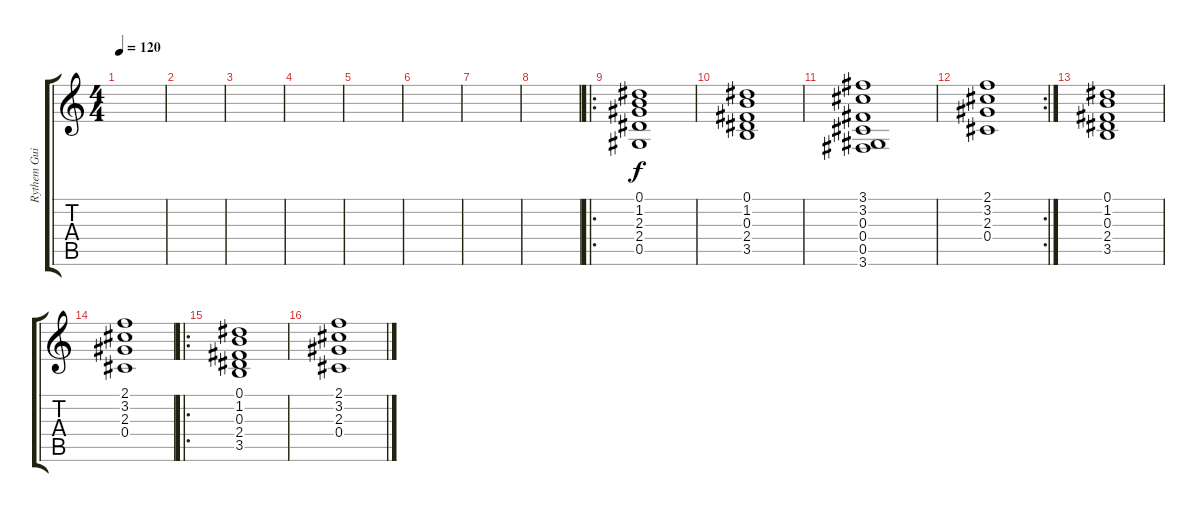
\track ("Rythem Guitar" "Rythem Gui") {instrument overdrivenguitar}
\staff {score tabs}
\tuning (Eb4 Bb3 Gb3 Db3 Ab2 Eb2) {hide}
\ts (4 4)
\tempo 120
\clef g2
\ks c
|
|
|
|
|
|
|
|
\ro
(0.1 1.2 2.3 2.4 0.5).1 |
(0.1 1.2 0.3 2.4 3.5).1 |
(3.1 3.2 0.3 0.4 0.5 3.6).1 |
\rc 2
(2.1 3.2 2.3 0.4).1 |
(0.1 1.2 0.3 2.4 3.5).1 |
(2.1 3.2 2.3 0.4).1 |
\ro
(0.1 1.2 0.3 2.4 3.5).1 |
(2.1 3.2 2.3 0.4).1
